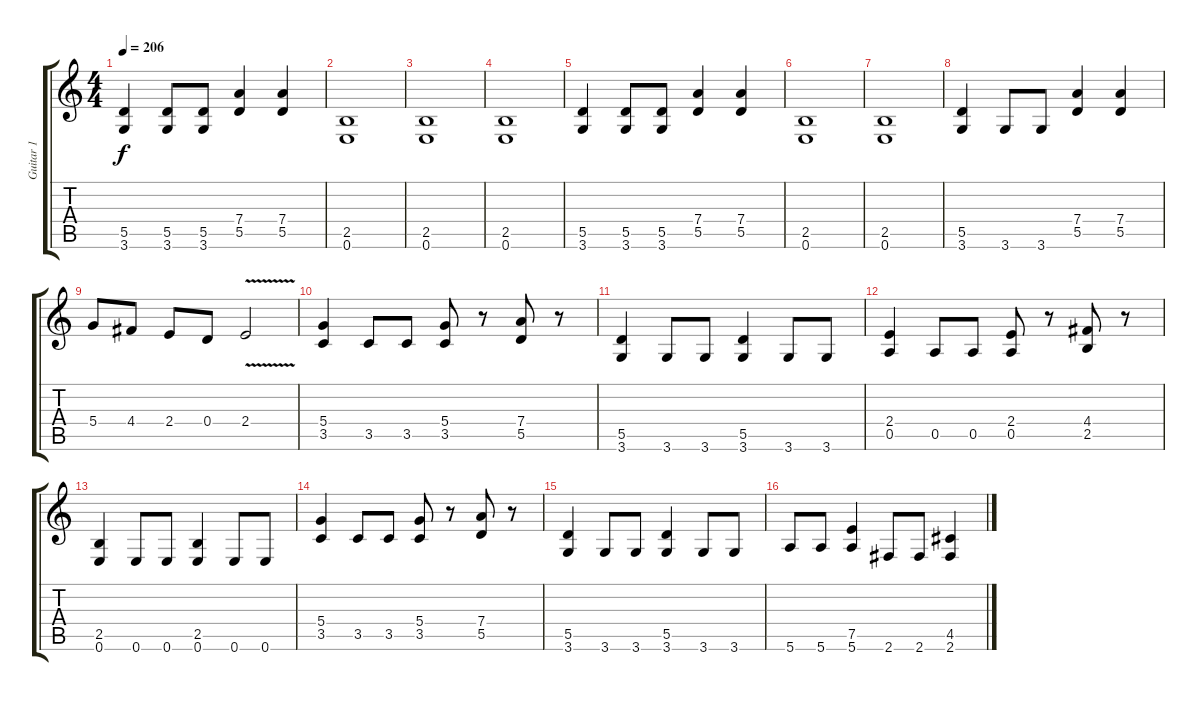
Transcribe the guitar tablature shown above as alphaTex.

\track ("Guitar 1" "Guitar 1") {instrument distortionguitar}
\staff {score tabs}
\tuning (E4 B3 G3 D3 A2 E2) {hide}
\ts (4 4)
\tempo 206
\clef g2
\ks c
(5.5 3.6).4{dy f} (5.5 3.6).8 (5.5 3.6).8 (7.4 5.5).4 (7.4 5.5).4 |
(2.5 0.6).1 |
(2.5 0.6).1 |
(2.5 0.6).1 |
(5.5 3.6).4 (5.5 3.6).8 (5.5 3.6).8 (7.4 5.5).4 (7.4 5.5).4 |
(2.5 0.6).1 |
(2.5 0.6).1 |
(5.5 3.6).4 3.6.8 3.6.8 (7.4 5.5).4 (7.4 5.5).4 |
5.4.8 4.4.8 2.4.8 0.4.8 2.4{v}.2 |
(5.4 3.5).4 3.5.8 3.5.8 (5.4 3.5).8 r.8 (7.4 5.5).8 r.8 |
(5.5 3.6).4 3.6.8 3.6.8 (5.5 3.6).4 3.6.8 3.6.8 |
(2.4 0.5).4 0.5.8 0.5.8 (2.4 0.5).8 r.8 (4.4 2.5).8 r.8 |
(2.5 0.6).4 0.6.8 0.6.8 (2.5 0.6).4 0.6.8 0.6.8 |
(5.4 3.5).4 3.5.8 3.5.8 (5.4 3.5).8 r.8 (7.4 5.5).8 r.8 |
(5.5 3.6).4 3.6.8 3.6.8 (5.5 3.6).4 3.6.8 3.6.8 |
5.6.8 5.6.8 (7.5 5.6).4 2.6.8 2.6.8 (4.5 2.6).4
